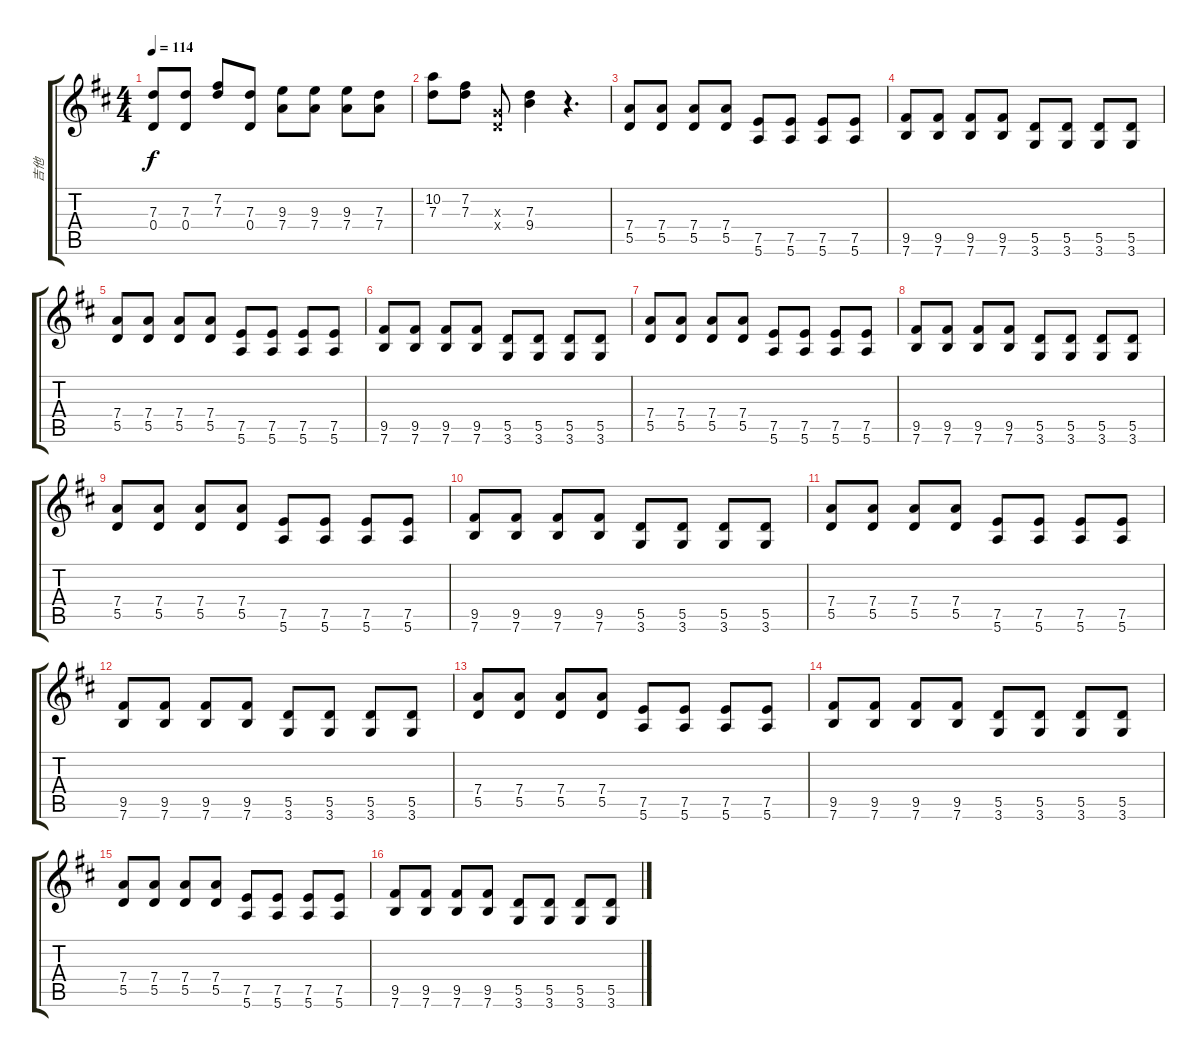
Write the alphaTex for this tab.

\track ("吉他" "吉他") {instrument electricguitarmuted}
\staff {score tabs}
\tuning (E4 B3 G3 D3 A2 E2) {hide}
\ts (4 4)
\tempo 114
\clef g2
\ks d
(7.3 0.4).8{dy f} (7.3 0.4).8 (7.2 7.3).8 (7.3 0.4).8 (9.3 7.4).8 (9.3 7.4).8 (9.3 7.4).8 (7.3 7.4).8 |
(10.2 7.3).8 (7.2 7.3).8 (0.3{x} 0.4{x}).8 (7.3 9.4).4 r.4{d} |
(7.4 5.5).8{volume 10 instrument distortionguitar} (7.4 5.5).8 (7.4 5.5).8 (7.4 5.5).8 (7.5 5.6).8 (7.5 5.6).8 (7.5 5.6).8 (7.5 5.6).8 |
(9.5 7.6).8 (9.5 7.6).8 (9.5 7.6).8 (9.5 7.6).8 (5.5 3.6).8 (5.5 3.6).8 (5.5 3.6).8 (5.5 3.6).8 |
(7.4 5.5).8 (7.4 5.5).8 (7.4 5.5).8 (7.4 5.5).8 (7.5 5.6).8 (7.5 5.6).8 (7.5 5.6).8 (7.5 5.6).8 |
(9.5 7.6).8 (9.5 7.6).8 (9.5 7.6).8 (9.5 7.6).8 (5.5 3.6).8 (5.5 3.6).8 (5.5 3.6).8 (5.5 3.6).8 |
(7.4 5.5).8 (7.4 5.5).8 (7.4 5.5).8 (7.4 5.5).8 (7.5 5.6).8 (7.5 5.6).8 (7.5 5.6).8 (7.5 5.6).8 |
(9.5 7.6).8 (9.5 7.6).8 (9.5 7.6).8 (9.5 7.6).8 (5.5 3.6).8 (5.5 3.6).8 (5.5 3.6).8 (5.5 3.6).8 |
(7.4 5.5).8 (7.4 5.5).8 (7.4 5.5).8 (7.4 5.5).8 (7.5 5.6).8 (7.5 5.6).8 (7.5 5.6).8 (7.5 5.6).8 |
(9.5 7.6).8 (9.5 7.6).8 (9.5 7.6).8 (9.5 7.6).8 (5.5 3.6).8 (5.5 3.6).8 (5.5 3.6).8 (5.5 3.6).8 |
(7.4 5.5).8 (7.4 5.5).8 (7.4 5.5).8 (7.4 5.5).8 (7.5 5.6).8 (7.5 5.6).8 (7.5 5.6).8 (7.5 5.6).8 |
(9.5 7.6).8 (9.5 7.6).8 (9.5 7.6).8 (9.5 7.6).8 (5.5 3.6).8 (5.5 3.6).8 (5.5 3.6).8 (5.5 3.6).8 |
(7.4 5.5).8 (7.4 5.5).8 (7.4 5.5).8 (7.4 5.5).8 (7.5 5.6).8 (7.5 5.6).8 (7.5 5.6).8 (7.5 5.6).8 |
(9.5 7.6).8 (9.5 7.6).8 (9.5 7.6).8 (9.5 7.6).8 (5.5 3.6).8 (5.5 3.6).8 (5.5 3.6).8 (5.5 3.6).8 |
(7.4 5.5).8 (7.4 5.5).8 (7.4 5.5).8 (7.4 5.5).8 (7.5 5.6).8 (7.5 5.6).8 (7.5 5.6).8 (7.5 5.6).8 |
(9.5 7.6).8 (9.5 7.6).8 (9.5 7.6).8 (9.5 7.6).8 (5.5 3.6).8 (5.5 3.6).8 (5.5 3.6).8 (5.5 3.6).8
